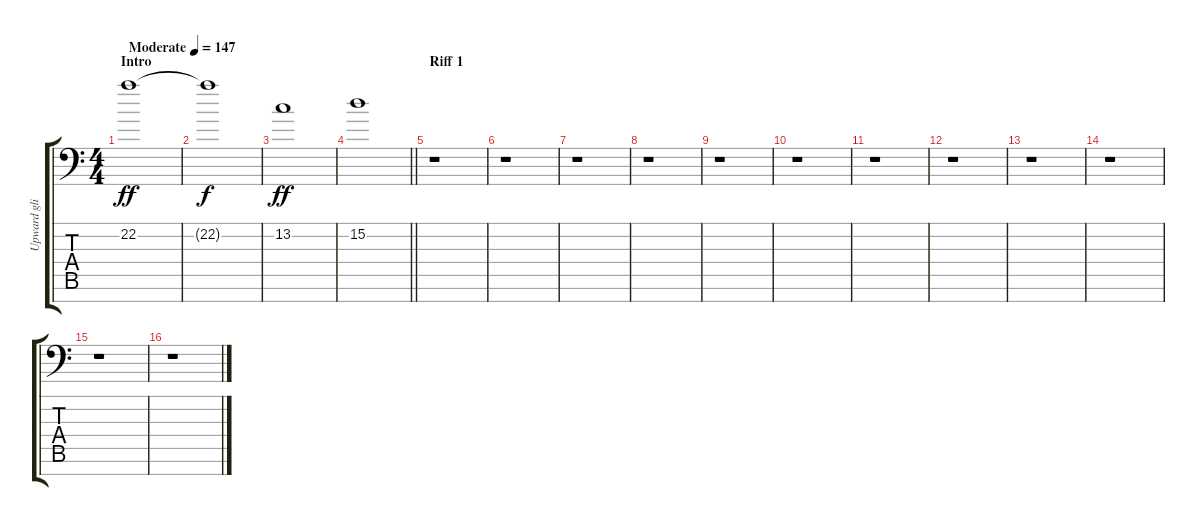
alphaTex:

\track ("Upward glide" "Upward gli") {instrument pad8sweep}
\staff {score tabs}
\tuning (C8 B3 G3 D3 A2 E2 C-1) {hide}
\ts (4 4)
\section ("" "Intro")
\tempo (147 "Moderate")
\clef f4
\ks c
22.2.1{dy ff instrument pad8sweep} |
22.2{t}.1{dy f} |
13.2.1{dy ff} |
\barLineRight lightlight
15.2.1 |
\section ("" "Riff 1")
r.1 |
r.1 |
r.1 |
r.1 |
r.1 |
r.1 |
r.1 |
r.1 |
r.1 |
r.1 |
r.1 |
r.1
